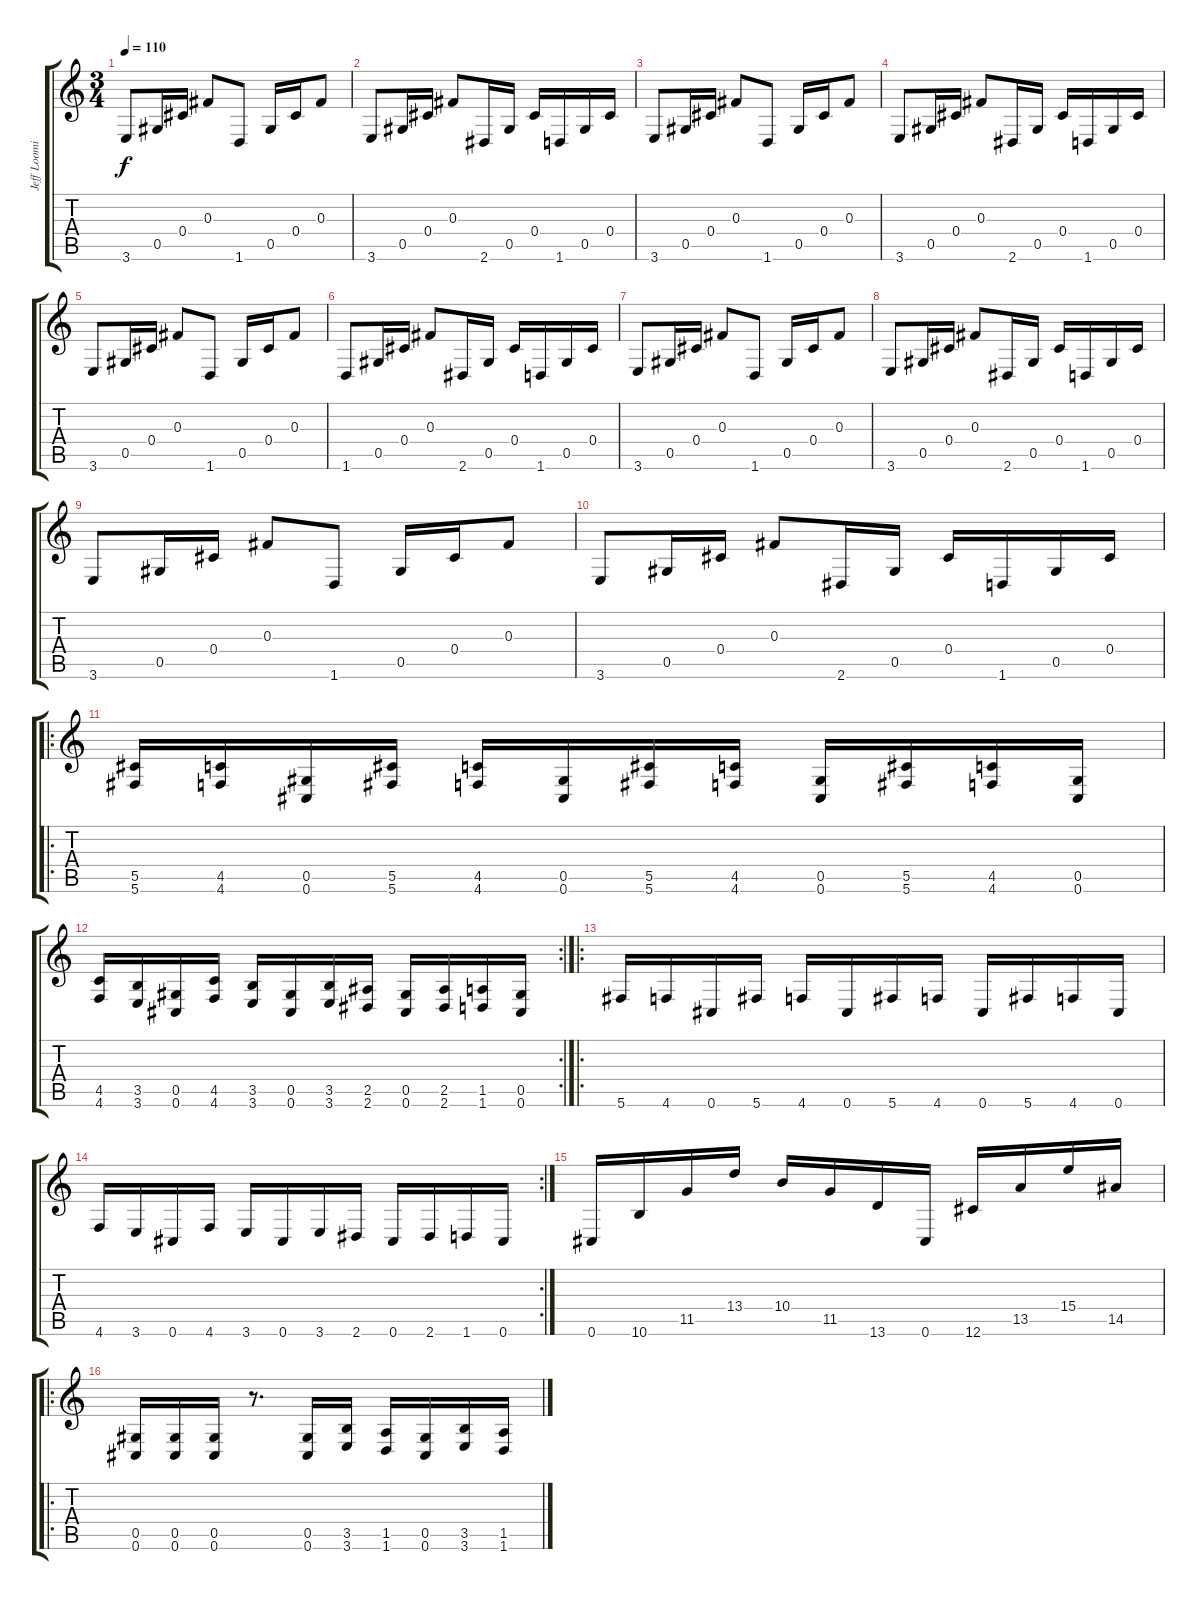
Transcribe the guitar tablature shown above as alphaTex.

\track ("Jeff Loomis Rhythm" "Jeff Loomi") {instrument distortionguitar}
\staff {score tabs}
\tuning (Eb4 Bb3 Gb3 Db3 Ab2 Db2) {hide}
\ts (3 4)
\tempo 110
\clef g2
\ks c
3.6.8{dy f volume 9 instrument acousticguitarsteel} 0.5.16 0.4.16 0.3.8 1.6.8 0.5.16 0.4.16 0.3.8 |
3.6.8 0.5.16 0.4.16 0.3.8 2.6.16 0.5.16 0.4.16 1.6.16 0.5.16 0.4.16 |
3.6.8{volume 9 instrument acousticguitarsteel} 0.5.16 0.4.16 0.3.8 1.6.8 0.5.16 0.4.16 0.3.8 |
3.6.8 0.5.16 0.4.16 0.3.8 2.6.16 0.5.16 0.4.16 1.6.16 0.5.16 0.4.16 |
3.6.8{volume 9 instrument acousticguitarsteel} 0.5.16 0.4.16 0.3.8 1.6.8 0.5.16 0.4.16 0.3.8 |
1.6.8 0.5.16 0.4.16 0.3.8 2.6.16 0.5.16 0.4.16 1.6.16 0.5.16 0.4.16 |
3.6.8{volume 9 instrument acousticguitarsteel} 0.5.16 0.4.16 0.3.8 1.6.8 0.5.16 0.4.16 0.3.8 |
3.6.8 0.5.16 0.4.16 0.3.8 2.6.16 0.5.16 0.4.16 1.6.16 0.5.16 0.4.16 |
3.6.8{volume 9 instrument acousticguitarsteel} 0.5.16 0.4.16 0.3.8 1.6.8 0.5.16 0.4.16 0.3.8 |
3.6.8 0.5.16 0.4.16 0.3.8 2.6.16 0.5.16 0.4.16 1.6.16 0.5.16 0.4.16 |
\ro
(5.5 5.6).16{instrument distortionguitar} (4.5 4.6).16 (0.5 0.6).16 (5.5 5.6).16 (4.5 4.6).16 (0.5 0.6).16 (5.5 5.6).16 (4.5 4.6).16 (0.5 0.6).16 (5.5 5.6).16 (4.5 4.6).16 (0.5 0.6).16 |
\rc 2
(4.5 4.6).16 (3.5 3.6).16 (0.5 0.6).16 (4.5 4.6).16 (3.5 3.6).16 (0.5 0.6).16 (3.5 3.6).16 (2.5 2.6).16 (0.5 0.6).16 (2.5 2.6).16 (1.5 1.6).16 (0.5 0.6).16 |
\ro
5.6.16 4.6.16 0.6.16 5.6.16 4.6.16 0.6.16 5.6.16 4.6.16 0.6.16 5.6.16 4.6.16 0.6.16 |
\rc 2
4.6.16 3.6.16 0.6.16 4.6.16 3.6.16 0.6.16 3.6.16 2.6.16 0.6.16 2.6.16 1.6.16 0.6.16 |
0.6.16 10.6.16 11.5.16 13.4.16 10.4.16 11.5.16 13.6.16 0.6.16 12.6.16 13.5.16 15.4.16 14.5.16 |
\ro
(0.5 0.6).16 (0.5 0.6).16 (0.5 0.6).16 r.8{d} (0.5 0.6).16 (3.5 3.6).16 (1.5 1.6).16 (0.5 0.6).16 (3.5 3.6).16 (1.5 1.6).16
